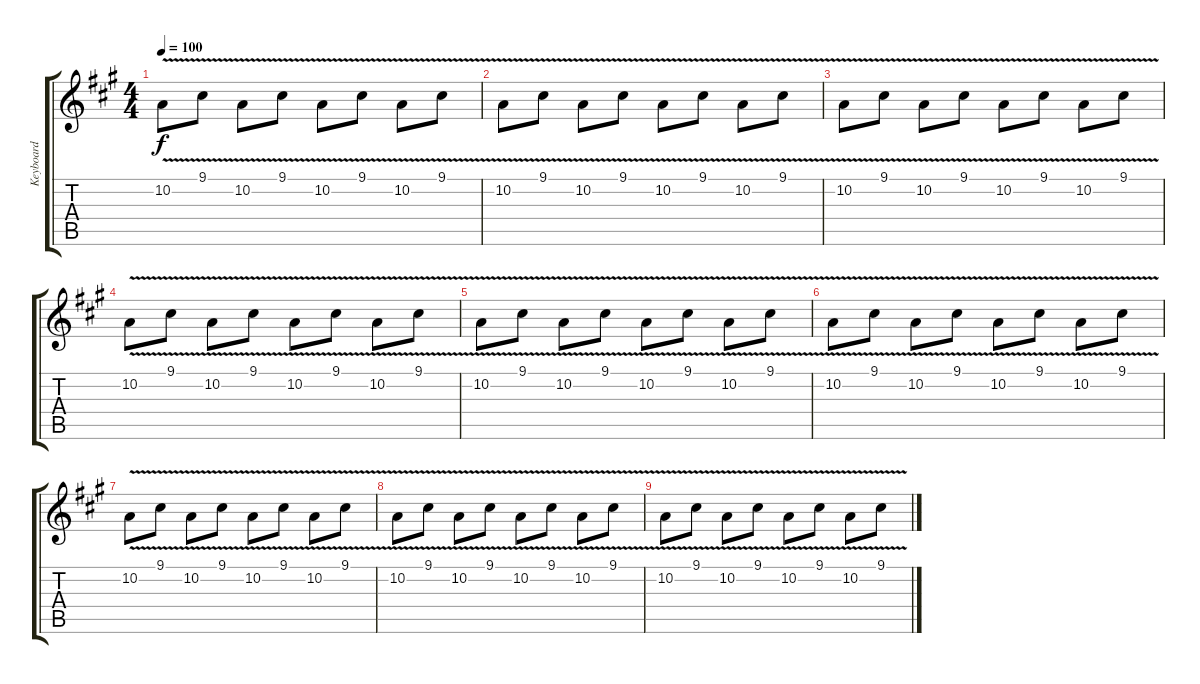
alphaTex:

\track ("Keyboard" "Keyboard") {instrument synthvoice}
\staff {score tabs}
\tuning (E4 B3 G3 D3 A2 E2) {hide}
\ts (4 4)
\tempo 100
\clef g2
\ks f#minor
10.2{v}.8{dy f} 9.1{v}.8 10.2{v}.8 9.1{v}.8 10.2{v}.8 9.1{v}.8 10.2{v}.8 9.1{v}.8 |
10.2{v}.8 9.1{v}.8 10.2{v}.8 9.1{v}.8 10.2{v}.8 9.1{v}.8 10.2{v}.8 9.1{v}.8 |
10.2{v}.8 9.1{v}.8 10.2{v}.8 9.1{v}.8 10.2{v}.8 9.1{v}.8 10.2{v}.8 9.1{v}.8 |
10.2{v}.8 9.1{v}.8 10.2{v}.8 9.1{v}.8 10.2{v}.8 9.1{v}.8 10.2{v}.8 9.1{v}.8 |
10.2{v}.8 9.1{v}.8 10.2{v}.8 9.1{v}.8 10.2{v}.8 9.1{v}.8 10.2{v}.8 9.1{v}.8 |
10.2{v}.8 9.1{v}.8 10.2{v}.8 9.1{v}.8 10.2{v}.8 9.1{v}.8 10.2{v}.8 9.1{v}.8 |
10.2{v}.8 9.1{v}.8 10.2{v}.8 9.1{v}.8 10.2{v}.8 9.1{v}.8 10.2{v}.8 9.1{v}.8 |
10.2{v}.8 9.1{v}.8 10.2{v}.8 9.1{v}.8 10.2{v}.8 9.1{v}.8 10.2{v}.8 9.1{v}.8 |
10.2{v}.8{volume 0} 9.1{v}.8 10.2{v}.8 9.1{v}.8 10.2{v}.8 9.1{v}.8 10.2{v}.8 9.1{v}.8
